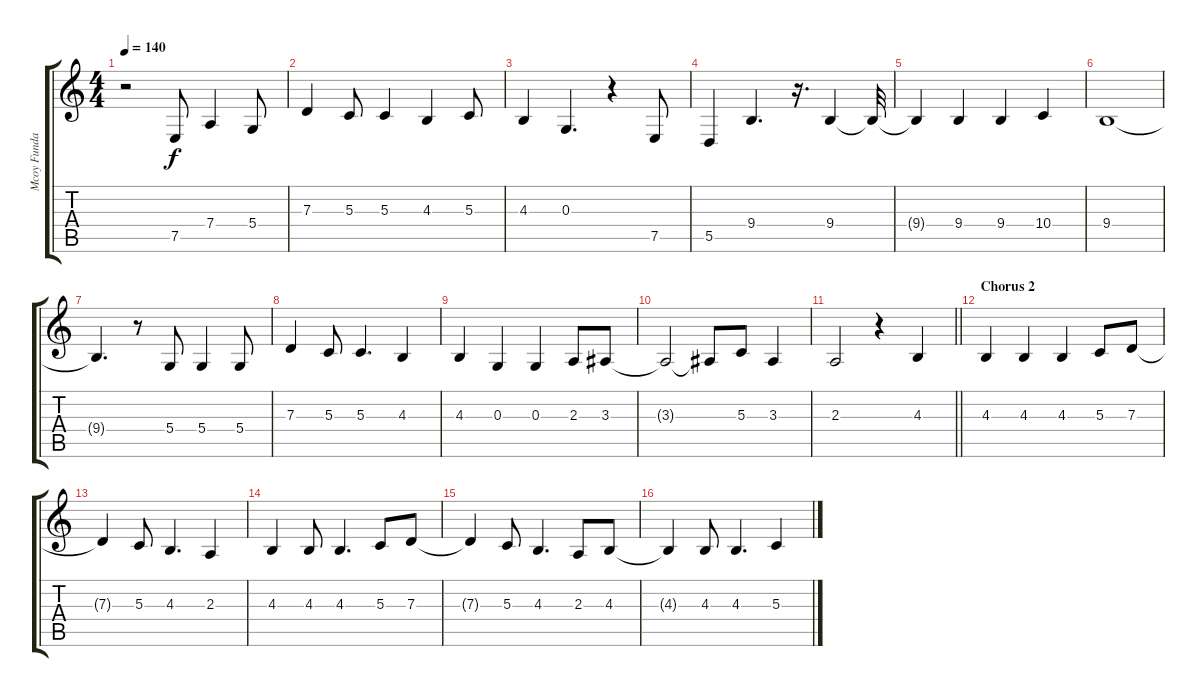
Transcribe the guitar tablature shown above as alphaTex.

\track ("Mcoy Fundales(Vocal)" "Mcoy Funda") {instrument sopranosax}
\staff {score tabs}
\tuning (E4 B3 G3 D3 A2 E2) {hide}
\ts (4 4)
\tempo 140
\clef g2
\ks c
r.2{dy f} 7.5.8 7.4.4 5.4.8 |
7.3.4 5.3.8 5.3.4 4.3.4 5.3.8 |
4.3.4 0.3.4{d} r.4 7.5.8 |
5.5.4 9.4.4{d} r.16{d} 9.4.4 9.4{t}.32 |
9.4{t}.4 9.4.4 9.4.4 10.4.4 |
9.4.1 |
9.4{t}.4{d} r.8 5.4.8 5.4.4 5.4.8 |
7.3.4 5.3.8 5.3.4{d} 4.3.4 |
4.3.4 0.3.4 0.3.4 2.3.8 3.3.8 |
3.3{t}.2 3.3{t}.8 5.3.8 3.3.4 |
\barLineRight lightlight
2.3.2 r.4 4.3.4 |
\section ("" "Chorus 2")
4.3.4 4.3.4 4.3.4 5.3.8 7.3.8 |
7.3{t}.4 5.3.8 4.3.4{d} 2.3.4 |
4.3.4 4.3.8 4.3.4{d} 5.3.8 7.3.8 |
7.3{t}.4 5.3.8 4.3.4{d} 2.3.8 4.3.8 |
4.3{t}.4 4.3.8 4.3.4{d} 5.3.4
